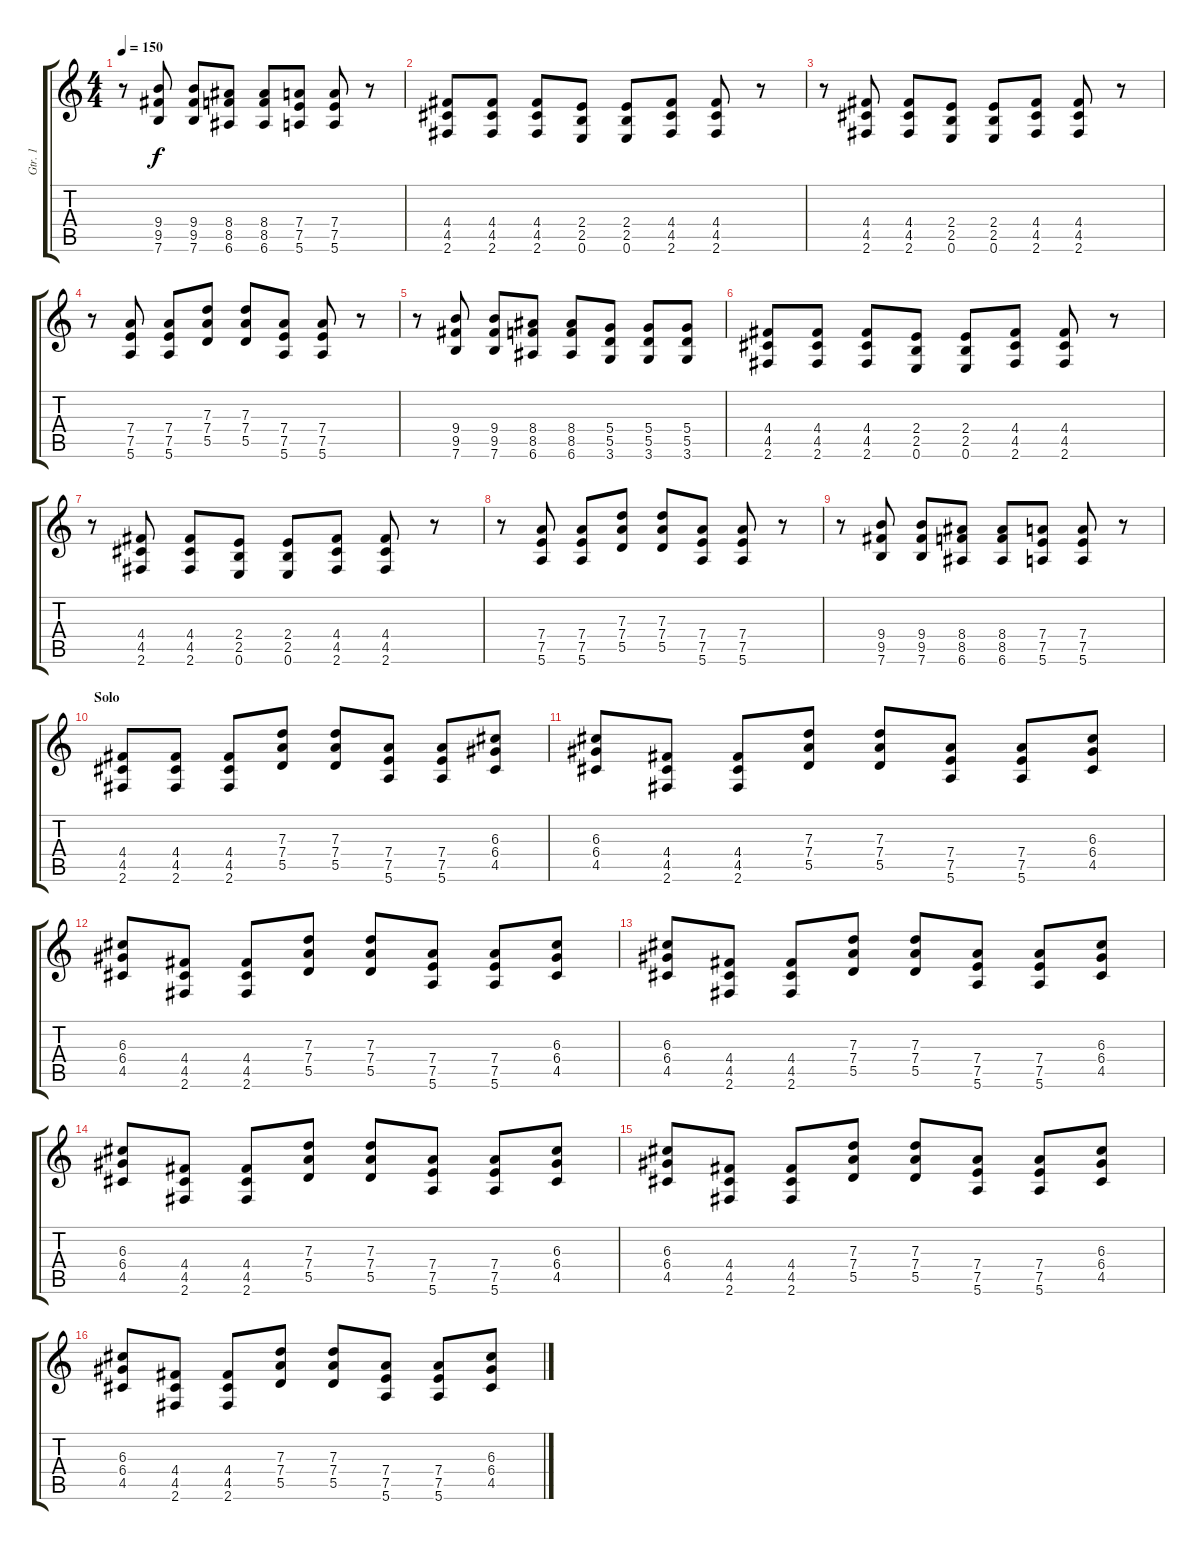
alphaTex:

\track ("Gtr. 1" "Gtr. 1") {instrument distortionguitar}
\staff {score tabs}
\tuning (E4 B3 G3 D3 A2 E2) {hide}
\ts (4 4)
\tempo 150
\clef g2
\ks c
r.8{dy f} (9.4 9.5 7.6).8 (9.4 9.5 7.6).8 (8.4 8.5 6.6).8 (8.4 8.5 6.6).8 (7.4 7.5 5.6).8 (7.4 7.5 5.6).8 r.8 |
(4.4 4.5 2.6).8 (4.4 4.5 2.6).8 (4.4 4.5 2.6).8 (2.4 2.5 0.6).8 (2.4 2.5 0.6).8 (4.4 4.5 2.6).8 (4.4 4.5 2.6).8 r.8 |
r.8 (4.4 4.5 2.6).8 (4.4 4.5 2.6).8 (2.4 2.5 0.6).8 (2.4 2.5 0.6).8 (4.4 4.5 2.6).8 (4.4 4.5 2.6).8 r.8 |
r.8 (7.4 7.5 5.6).8 (7.4 7.5 5.6).8 (7.3 7.4 5.5).8 (7.3 7.4 5.5).8 (7.4 7.5 5.6).8 (7.4 7.5 5.6).8 r.8 |
r.8 (9.4 9.5 7.6).8 (9.4 9.5 7.6).8 (8.4 8.5 6.6).8 (8.4 8.5 6.6).8 (5.4 5.5 3.6).8 (5.4 5.5 3.6).8 (5.4 5.5 3.6).8 |
(4.4 4.5 2.6).8 (4.4 4.5 2.6).8 (4.4 4.5 2.6).8 (2.4 2.5 0.6).8 (2.4 2.5 0.6).8 (4.4 4.5 2.6).8 (4.4 4.5 2.6).8 r.8 |
r.8 (4.4 4.5 2.6).8 (4.4 4.5 2.6).8 (2.4 2.5 0.6).8 (2.4 2.5 0.6).8 (4.4 4.5 2.6).8 (4.4 4.5 2.6).8 r.8 |
r.8 (7.4 7.5 5.6).8 (7.4 7.5 5.6).8 (7.3 7.4 5.5).8 (7.3 7.4 5.5).8 (7.4 7.5 5.6).8 (7.4 7.5 5.6).8 r.8 |
r.8 (9.4 9.5 7.6).8 (9.4 9.5 7.6).8 (8.4 8.5 6.6).8 (8.4 8.5 6.6).8 (7.4 7.5 5.6).8 (7.4 7.5 5.6).8 r.8 |
\section ("" "Solo")
(4.4 4.5 2.6).8 (4.4 4.5 2.6).8 (4.4 4.5 2.6).8 (7.3 7.4 5.5).8 (7.3 7.4 5.5).8 (7.4 7.5 5.6).8 (7.4 7.5 5.6).8 (6.3 6.4 4.5).8 |
(6.3 6.4 4.5).8 (4.4 4.5 2.6).8 (4.4 4.5 2.6).8 (7.3 7.4 5.5).8 (7.3 7.4 5.5).8 (7.4 7.5 5.6).8 (7.4 7.5 5.6).8 (6.3 6.4 4.5).8 |
(6.3 6.4 4.5).8 (4.4 4.5 2.6).8 (4.4 4.5 2.6).8 (7.3 7.4 5.5).8 (7.3 7.4 5.5).8 (7.4 7.5 5.6).8 (7.4 7.5 5.6).8 (6.3 6.4 4.5).8 |
(6.3 6.4 4.5).8 (4.4 4.5 2.6).8 (4.4 4.5 2.6).8 (7.3 7.4 5.5).8 (7.3 7.4 5.5).8 (7.4 7.5 5.6).8 (7.4 7.5 5.6).8 (6.3 6.4 4.5).8 |
(6.3 6.4 4.5).8 (4.4 4.5 2.6).8 (4.4 4.5 2.6).8 (7.3 7.4 5.5).8 (7.3 7.4 5.5).8 (7.4 7.5 5.6).8 (7.4 7.5 5.6).8 (6.3 6.4 4.5).8 |
(6.3 6.4 4.5).8 (4.4 4.5 2.6).8 (4.4 4.5 2.6).8 (7.3 7.4 5.5).8 (7.3 7.4 5.5).8 (7.4 7.5 5.6).8 (7.4 7.5 5.6).8 (6.3 6.4 4.5).8 |
(6.3 6.4 4.5).8 (4.4 4.5 2.6).8 (4.4 4.5 2.6).8 (7.3 7.4 5.5).8 (7.3 7.4 5.5).8 (7.4 7.5 5.6).8 (7.4 7.5 5.6).8 (6.3 6.4 4.5).8
